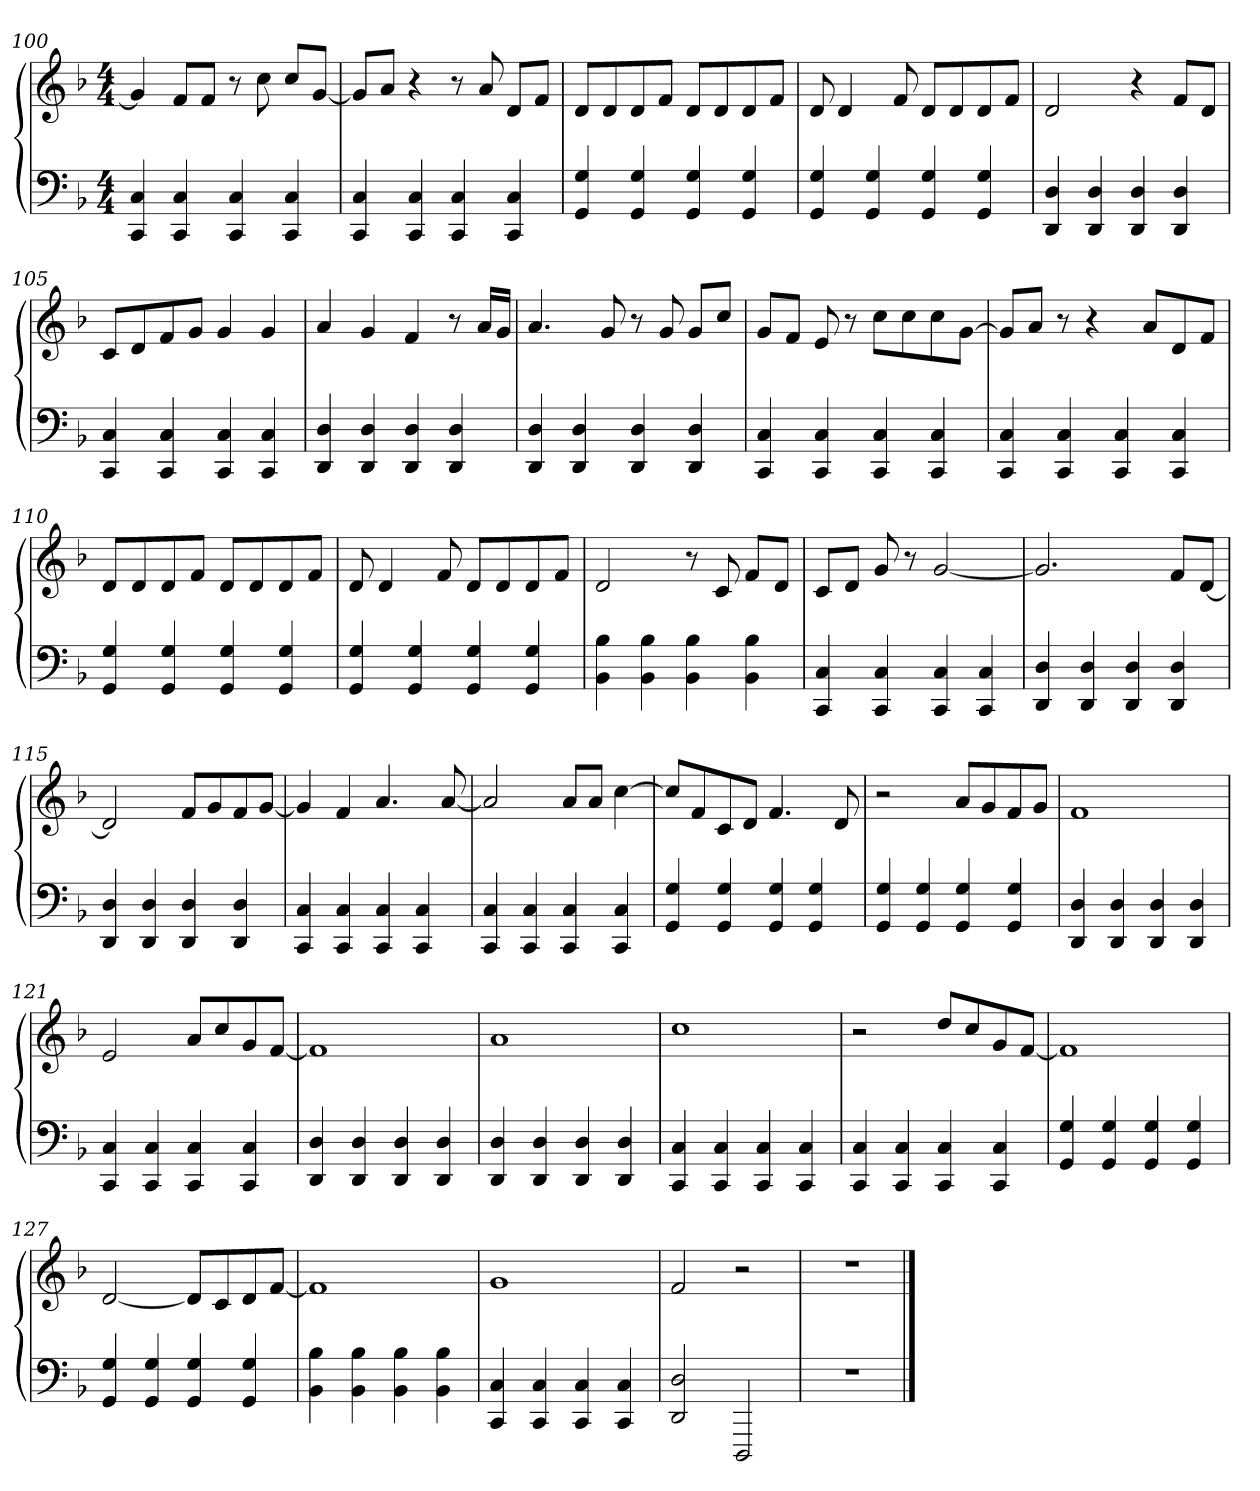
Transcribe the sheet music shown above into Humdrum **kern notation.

**kern	**kern
*part1	*part1
*staff2	*staff1
*clefF4	*clefG2
*k[b-]	*k[b-]
*M4/4	*M4/4
=100	=100
4CC/ 4C/	4g/]
4CC/ 4C/	8f/L
.	8f/J
4CC/ 4C/	8r
.	8cc\
4CC/ 4C/	8cc/L
.	[8g/J
=101	=101
4CC/ 4C/	8g/L]
.	8a/J
4CC/ 4C/	4r
4CC/ 4C/	8r
.	8a/
4CC/ 4C/	8d/L
.	8f/J
!!LO:LB:g=z
=102	=102
4GG/ 4G/	8d/L
.	8d/
4GG/ 4G/	8d/
.	8f/J
4GG/ 4G/	8d/L
.	8d/
4GG/ 4G/	8d/
.	8f/J
=103	=103
4GG/ 4G/	8d/
.	4d/
4GG/ 4G/	.
.	8f/
4GG/ 4G/	8d/L
.	8d/
4GG/ 4G/	8d/
.	8f/J
=104	=104
4DD/ 4D/	2d/
4DD/ 4D/	.
4DD/ 4D/	4r
4DD/ 4D/	8f/L
.	8d/J
=105	=105
4CC/ 4C/	8c/L
.	8d/
4CC/ 4C/	8f/
.	8g/J
4CC/ 4C/	4g/
4CC/ 4C/	4g/
!!LO:LB:g=z
=106	=106
4DD/ 4D/	4a/
4DD/ 4D/	4g/
4DD/ 4D/	4f/
4DD/ 4D/	8r
.	16a/LL
.	16g/JJ
=107	=107
4DD/ 4D/	4.a/
4DD/ 4D/	.
.	8g/
4DD/ 4D/	8r
.	8g/
4DD/ 4D/	8g/L
.	8cc/J
=108	=108
4CC/ 4C/	8g/L
.	8f/J
4CC/ 4C/	8e/
.	8r
4CC/ 4C/	8cc\L
.	8cc\
4CC/ 4C/	8cc\
.	[8g\J
=109	=109
4CC/ 4C/	8g/L]
.	8a/J
4CC/ 4C/	8r
.	4r
4CC/ 4C/	.
.	8a/L
4CC/ 4C/	8d/
.	8f/J
!!LO:PB:g=z
=110	=110
4GG/ 4G/	8d/L
.	8d/
4GG/ 4G/	8d/
.	8f/J
4GG/ 4G/	8d/L
.	8d/
4GG/ 4G/	8d/
.	8f/J
=111	=111
4GG/ 4G/	8d/
.	4d/
4GG/ 4G/	.
.	8f/
4GG/ 4G/	8d/L
.	8d/
4GG/ 4G/	8d/
.	8f/J
=112	=112
4BB-\ 4B-\	2d/
4BB-\ 4B-\	.
4BB-\ 4B-\	8r
.	8c/
4BB-\ 4B-\	8f/L
.	8d/J
=113	=113
4CC/ 4C/	8c/L
.	8d/J
4CC/ 4C/	8g/
.	8r
4CC/ 4C/	[2g/
4CC/ 4C/	.
!!LO:LB:g=z
=114	=114
4DD/ 4D/	2.g/]
4DD/ 4D/	.
4DD/ 4D/	.
4DD/ 4D/	8f/L
.	[8d/J
=115	=115
4DD/ 4D/	2d/]
4DD/ 4D/	.
4DD/ 4D/	8f/L
.	8g/
4DD/ 4D/	8f/
.	[8g/J
=116	=116
4CC/ 4C/	4g/]
4CC/ 4C/	4f/
4CC/ 4C/	4.a/
4CC/ 4C/	.
.	[8a/
=117	=117
4CC/ 4C/	2a/]
4CC/ 4C/	.
4CC/ 4C/	8a/L
.	8a/J
4CC/ 4C/	[4cc\
=118	=118
4GG/ 4G/	8cc/L]
.	8f/
4GG/ 4G/	8c/
.	8d/J
4GG/ 4G/	4.f/
4GG/ 4G/	.
.	8d/
!!LO:LB:g=z
=119	=119
4GG/ 4G/	2r
4GG/ 4G/	.
4GG/ 4G/	8a/L
.	8g/
4GG/ 4G/	8f/
.	8g/J
=120	=120
4DD/ 4D/	1f
4DD/ 4D/	.
4DD/ 4D/	.
4DD/ 4D/	.
=121	=121
4CC/ 4C/	2e/
4CC/ 4C/	.
4CC/ 4C/	8a/L
.	8cc/
4CC/ 4C/	8g/
.	[8f/J
=122	=122
4DD/ 4D/	1f]
4DD/ 4D/	.
4DD/ 4D/	.
4DD/ 4D/	.
=123	=123
4DD/ 4D/	1a
4DD/ 4D/	.
4DD/ 4D/	.
4DD/ 4D/	.
=124	=124
4CC/ 4C/	1cc
4CC/ 4C/	.
4CC/ 4C/	.
4CC/ 4C/	.
!!LO:LB:g=z
=125	=125
4CC/ 4C/	2r
4CC/ 4C/	.
4CC/ 4C/	8dd/L
.	8cc/
4CC/ 4C/	8g/
.	[8f/J
=126	=126
4GG/ 4G/	1f]
4GG/ 4G/	.
4GG/ 4G/	.
4GG/ 4G/	.
=127	=127
4GG/ 4G/	[2d/
4GG/ 4G/	.
4GG/ 4G/	8d/L]
.	8c/
4GG/ 4G/	8d/
.	[8f/J
!!LO:LB:g=z
=128	=128
4BB-\ 4B-\	1f]
4BB-\ 4B-\	.
4BB-\ 4B-\	.
4BB-\ 4B-\	.
=129	=129
4CC/ 4C/	1g
4CC/ 4C/	.
4CC/ 4C/	.
4CC/ 4C/	.
=130	=130
2DD/ 2D/	2f/
2DDD/	2r
=131	=131
1r	1r
==	==
*-	*-
